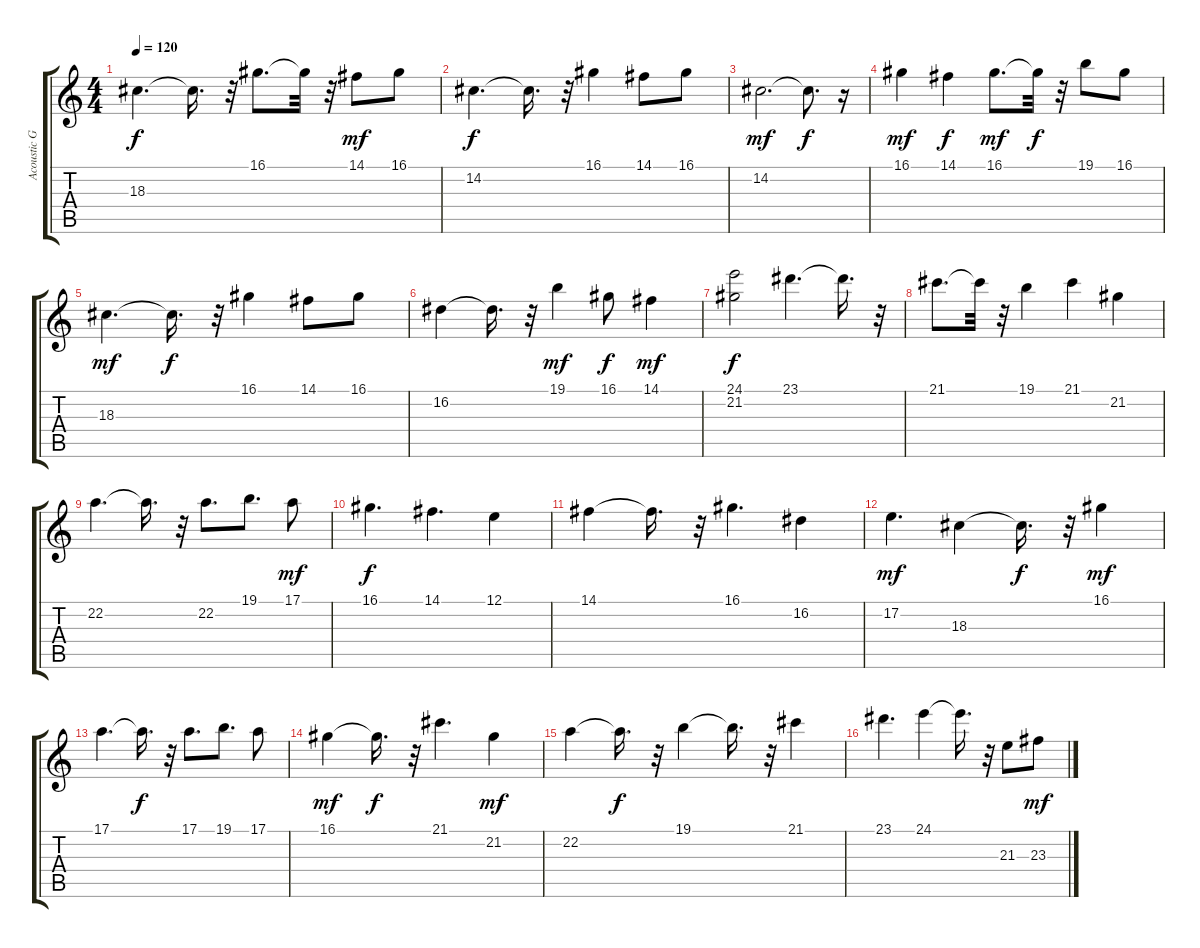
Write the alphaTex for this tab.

\track ("Acoustic Grand Piano" "Acoustic G") {instrument acousticgrandpiano}
\staff {score tabs}
\tuning (E4 B3 G3 D3 A2 E2) {hide}
\ts (4 4)
\tempo 120
\clef g2
\ks c
18.3.4{d dy f} 18.3{t}.16{d} r.32 16.1.8{d} 16.1{t}.32 r.32 14.1.8{dy mf} 16.1.8 |
14.2.4{d dy f} 14.2{t}.16{d} r.32 16.1.4 14.1.8 16.1.8 |
14.2.2{d dy mf} 14.2{t}.8{d dy f} r.16 |
16.1.4{dy mf} 14.1.4{dy f} 16.1.8{d dy mf} 16.1{t}.32{dy f} r.32 19.1.8 16.1.8 |
18.3.4{d dy mf} 18.3{t}.16{d dy f} r.32 16.1.4 14.1.8 16.1.8 |
16.2.4 16.2{t}.16{d} r.32 19.1.4{dy mf} 16.1.8{dy f} 14.1.4{dy mf} |
(24.1 21.2).2{dy f} 23.1.4{d} 23.1{t}.16{d} r.32 |
21.1.8{d} 21.1{t}.32 r.32 19.1.4 21.1.4 21.2.4 |
22.2.4{d} 22.2{t}.16{d} r.32 22.2.8{d} 19.1.8{d} 17.1.8{dy mf} |
16.1.4{d dy f} 14.1.4{d} 12.1.4 |
14.1.4 14.1{t}.16{d} r.32 16.1.4{d} 16.2.4 |
17.2.4{d dy mf} 18.3.4 18.3{t}.16{d dy f} r.32 16.1.4{dy mf} |
17.1.4{d} 17.1{t}.16{d dy f} r.32 17.1.8{d} 19.1.8{d} 17.1.8 |
16.1.4{dy mf} 16.1{t}.16{d dy f} r.32 21.1.4{d} 21.2.4{dy mf} |
22.2.4 22.2{t}.16{d dy f} r.32 19.1.4 19.1{t}.16{d} r.32 21.1.4 |
23.1.4{d} 24.1.4 24.1{t}.16{d} r.32 21.3.8 23.3.8{dy mf}
